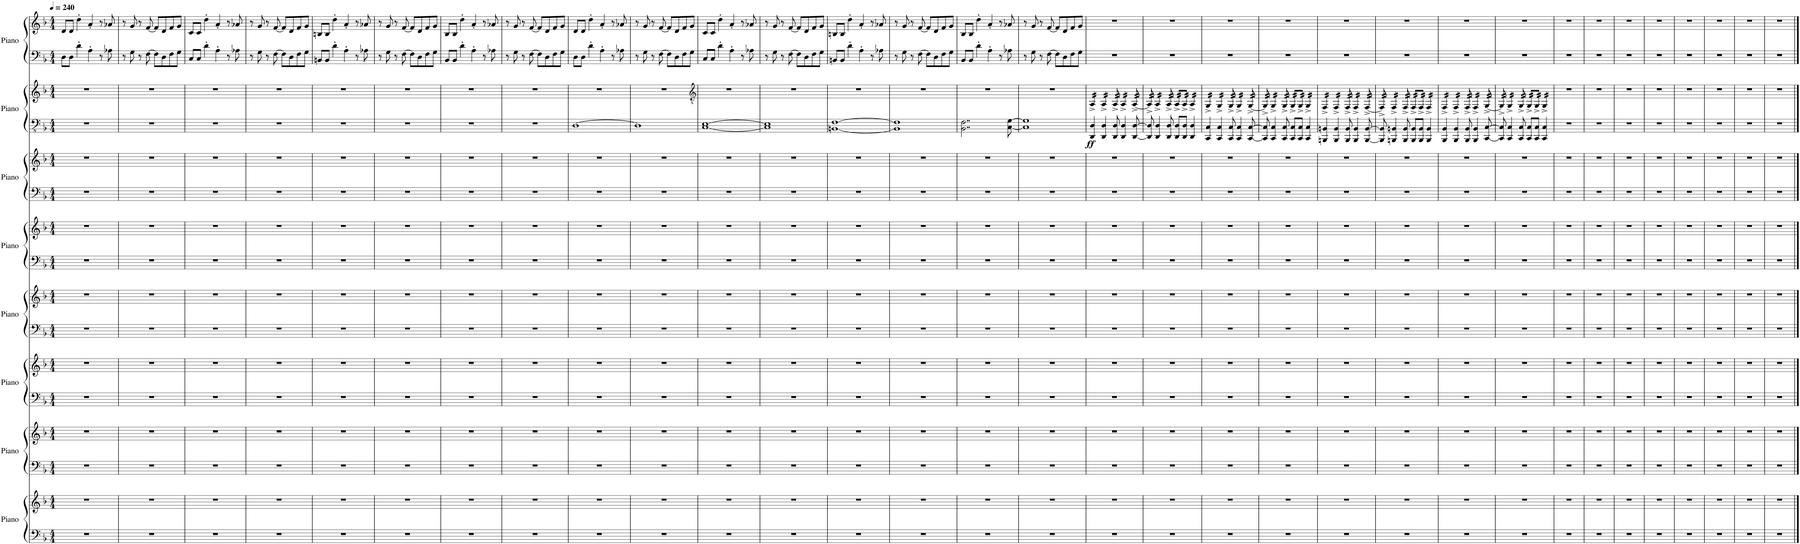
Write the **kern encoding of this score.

**kern	**kern	**kern	**kern	**kern	**kern	**kern	**kern	**kern	**kern	**kern	**kern	**kern	**kern	**dynam	**kern	**kern
*part8	*part8	*part7	*part7	*part6	*part6	*part5	*part5	*part4	*part4	*part3	*part3	*part2	*part2	*part2	*part1	*part1
*staff16	*staff15	*staff14	*staff13	*staff12	*staff11	*staff10	*staff9	*staff8	*staff7	*staff6	*staff5	*staff4	*staff3	*staff3/4	*staff2	*staff1
*I"Piano	*	*I"Piano	*	*I"Piano	*	*I"Piano	*	*I"Piano	*	*I"Piano	*	*I"Piano	*	*	*I"Piano	*
*I'Pno.	*	*I'Pno.	*	*I'Pno.	*	*I'Pno.	*	*I'Pno.	*	*I'Pno.	*	*I'Pno.	*	*	*I'Pno.	*
*clefF4	*clefG2	*clefF4	*clefG2	*clefF4	*clefG2	*clefF4	*clefG2	*clefF4	*clefG2	*clefF4	*clefG2	*clefFv4	*clefG2	*	*clefF4	*clefG2
*k[b-]	*k[b-]	*k[b-]	*k[b-]	*k[b-]	*k[b-]	*k[b-]	*k[b-]	*k[b-]	*k[b-]	*k[b-]	*k[b-]	*k[b-]	*k[b-]	*	*k[b-]	*k[b-]
*M4/4	*M4/4	*M4/4	*M4/4	*M4/4	*M4/4	*M4/4	*M4/4	*M4/4	*M4/4	*M4/4	*M4/4	*M4/4	*M4/4	*	*M4/4	*M4/4
*MM240	*MM240	*MM240	*MM240	*MM240	*MM240	*MM240	*MM240	*MM240	*MM240	*MM240	*MM240	*MM240	*MM240	*	*MM240	*MM240
=1	=1	=1	=1	=1	=1	=1	=1	=1	=1	=1	=1	=1	=1	=1	=1	=1
1r	1r	1r	1r	1r	1r	1r	1r	1r	1r	1r	1r	1r	1r	.	8D\L	8d/L
.	.	.	.	.	.	.	.	.	.	.	.	.	.	.	8D\J	8d/J
.	.	.	.	.	.	.	.	.	.	.	.	.	.	.	4d'\	4dd'\
.	.	.	.	.	.	.	.	.	.	.	.	.	.	.	4A'\	4a'/
.	.	.	.	.	.	.	.	.	.	.	.	.	.	.	8r	8r
.	.	.	.	.	.	.	.	.	.	.	.	.	.	.	8A-X\	8a-X/
=2	=2	=2	=2	=2	=2	=2	=2	=2	=2	=2	=2	=2	=2	=2	=2	=2
1r	1r	1r	1r	1r	1r	1r	1r	1r	1r	1r	1r	1r	1r	.	8r	8r
.	.	.	.	.	.	.	.	.	.	.	.	.	.	.	8G\	8g/
.	.	.	.	.	.	.	.	.	.	.	.	.	.	.	8r	8r
.	.	.	.	.	.	.	.	.	.	.	.	.	.	.	[8F\	[8f/
.	.	.	.	.	.	.	.	.	.	.	.	.	.	.	8F\L]	8f/L]
.	.	.	.	.	.	.	.	.	.	.	.	.	.	.	8D\	8d/
.	.	.	.	.	.	.	.	.	.	.	.	.	.	.	8F\	8f/
.	.	.	.	.	.	.	.	.	.	.	.	.	.	.	8G\J	8g/J
=3	=3	=3	=3	=3	=3	=3	=3	=3	=3	=3	=3	=3	=3	=3	=3	=3
1r	1r	1r	1r	1r	1r	1r	1r	1r	1r	1r	1r	1r	1r	.	8C/L	8c/L
.	.	.	.	.	.	.	.	.	.	.	.	.	.	.	8C/J	8c/J
.	.	.	.	.	.	.	.	.	.	.	.	.	.	.	4d'\	4dd'\
.	.	.	.	.	.	.	.	.	.	.	.	.	.	.	4A'\	4a'/
.	.	.	.	.	.	.	.	.	.	.	.	.	.	.	8r	8r
.	.	.	.	.	.	.	.	.	.	.	.	.	.	.	8A-X\	8a-X/
=4	=4	=4	=4	=4	=4	=4	=4	=4	=4	=4	=4	=4	=4	=4	=4	=4
1r	1r	1r	1r	1r	1r	1r	1r	1r	1r	1r	1r	1r	1r	.	8r	8r
.	.	.	.	.	.	.	.	.	.	.	.	.	.	.	8G\	8g/
.	.	.	.	.	.	.	.	.	.	.	.	.	.	.	8r	8r
.	.	.	.	.	.	.	.	.	.	.	.	.	.	.	[8F\	[8f/
.	.	.	.	.	.	.	.	.	.	.	.	.	.	.	8F\L]	8f/L]
.	.	.	.	.	.	.	.	.	.	.	.	.	.	.	8D\	8d/
.	.	.	.	.	.	.	.	.	.	.	.	.	.	.	8F\	8f/
.	.	.	.	.	.	.	.	.	.	.	.	.	.	.	8G\J	8g/J
=5	=5	=5	=5	=5	=5	=5	=5	=5	=5	=5	=5	=5	=5	=5	=5	=5
1r	1r	1r	1r	1r	1r	1r	1r	1r	1r	1r	1r	1r	1r	.	8BBn/L	8Bn/L
.	.	.	.	.	.	.	.	.	.	.	.	.	.	.	8BB/J	8B/J
.	.	.	.	.	.	.	.	.	.	.	.	.	.	.	4d'\	4dd'\
.	.	.	.	.	.	.	.	.	.	.	.	.	.	.	4A'\	4a'/
.	.	.	.	.	.	.	.	.	.	.	.	.	.	.	8r	8r
.	.	.	.	.	.	.	.	.	.	.	.	.	.	.	8A-X\	8a-X/
=6	=6	=6	=6	=6	=6	=6	=6	=6	=6	=6	=6	=6	=6	=6	=6	=6
1r	1r	1r	1r	1r	1r	1r	1r	1r	1r	1r	1r	1r	1r	.	8r	8r
.	.	.	.	.	.	.	.	.	.	.	.	.	.	.	8G\	8g/
.	.	.	.	.	.	.	.	.	.	.	.	.	.	.	8r	8r
.	.	.	.	.	.	.	.	.	.	.	.	.	.	.	[8F\	[8f/
.	.	.	.	.	.	.	.	.	.	.	.	.	.	.	8F\L]	8f/L]
.	.	.	.	.	.	.	.	.	.	.	.	.	.	.	8D\	8d/
.	.	.	.	.	.	.	.	.	.	.	.	.	.	.	8F\	8f/
.	.	.	.	.	.	.	.	.	.	.	.	.	.	.	8G\J	8g/J
=7	=7	=7	=7	=7	=7	=7	=7	=7	=7	=7	=7	=7	=7	=7	=7	=7
1r	1r	1r	1r	1r	1r	1r	1r	1r	1r	1r	1r	1r	1r	.	8BB-/L	8B-/L
.	.	.	.	.	.	.	.	.	.	.	.	.	.	.	8BB-/J	8B-/J
.	.	.	.	.	.	.	.	.	.	.	.	.	.	.	4d'\	4dd'\
.	.	.	.	.	.	.	.	.	.	.	.	.	.	.	4A'\	4a'/
.	.	.	.	.	.	.	.	.	.	.	.	.	.	.	8r	8r
.	.	.	.	.	.	.	.	.	.	.	.	.	.	.	8A-X\	8a-X/
=8	=8	=8	=8	=8	=8	=8	=8	=8	=8	=8	=8	=8	=8	=8	=8	=8
1r	1r	1r	1r	1r	1r	1r	1r	1r	1r	1r	1r	1r	1r	.	8r	8r
.	.	.	.	.	.	.	.	.	.	.	.	.	.	.	8G\	8g/
.	.	.	.	.	.	.	.	.	.	.	.	.	.	.	8r	8r
.	.	.	.	.	.	.	.	.	.	.	.	.	.	.	[8F\	[8f/
.	.	.	.	.	.	.	.	.	.	.	.	.	.	.	8F\L]	8f/L]
.	.	.	.	.	.	.	.	.	.	.	.	.	.	.	8D\	8d/
.	.	.	.	.	.	.	.	.	.	.	.	.	.	.	8F\	8f/
.	.	.	.	.	.	.	.	.	.	.	.	.	.	.	8G\J	8g/J
=9	=9	=9	=9	=9	=9	=9	=9	=9	=9	=9	=9	=9	=9	=9	=9	=9
1r	1r	1r	1r	1r	1r	1r	1r	1r	1r	1r	1r	[1DD	1r	.	8D\L	8d/L
.	.	.	.	.	.	.	.	.	.	.	.	.	.	.	8D\J	8d/J
.	.	.	.	.	.	.	.	.	.	.	.	.	.	.	4d'\	4dd'\
.	.	.	.	.	.	.	.	.	.	.	.	.	.	.	4A'\	4a'/
.	.	.	.	.	.	.	.	.	.	.	.	.	.	.	8r	8r
.	.	.	.	.	.	.	.	.	.	.	.	.	.	.	8A-X\	8a-X/
=10	=10	=10	=10	=10	=10	=10	=10	=10	=10	=10	=10	=10	=10	=10	=10	=10
1r	1r	1r	1r	1r	1r	1r	1r	1r	1r	1r	1r	1DD]	1r	.	8r	8r
.	.	.	.	.	.	.	.	.	.	.	.	.	.	.	8G\	8g/
.	.	.	.	.	.	.	.	.	.	.	.	.	.	.	8r	8r
.	.	.	.	.	.	.	.	.	.	.	.	.	.	.	[8F\	[8f/
.	.	.	.	.	.	.	.	.	.	.	.	.	.	.	8F\L]	8f/L]
.	.	.	.	.	.	.	.	.	.	.	.	.	.	.	8D\	8d/
.	.	.	.	.	.	.	.	.	.	.	.	.	.	.	8F\	8f/
.	.	.	.	.	.	.	.	.	.	.	.	.	.	.	8G\J	8g/J
=11	=11	=11	=11	=11	=11	=11	=11	=11	=11	=11	=11	=11	=11	=11	=11	=11
*	*	*	*	*	*	*	*	*	*	*	*	*	*clefGv2	*	*	*
1r	1r	1r	1r	1r	1r	1r	1r	1r	1r	1r	1r	[1CC [1EE	1r	.	8C/L	8c/L
.	.	.	.	.	.	.	.	.	.	.	.	.	.	.	8C/J	8c/J
.	.	.	.	.	.	.	.	.	.	.	.	.	.	.	4d'\	4dd'\
.	.	.	.	.	.	.	.	.	.	.	.	.	.	.	4A'\	4a'/
.	.	.	.	.	.	.	.	.	.	.	.	.	.	.	8r	8r
.	.	.	.	.	.	.	.	.	.	.	.	.	.	.	8A-X\	8a-X/
=12	=12	=12	=12	=12	=12	=12	=12	=12	=12	=12	=12	=12	=12	=12	=12	=12
1r	1r	1r	1r	1r	1r	1r	1r	1r	1r	1r	1r	1CC] 1EE]	1r	.	8r	8r
.	.	.	.	.	.	.	.	.	.	.	.	.	.	.	8G\	8g/
.	.	.	.	.	.	.	.	.	.	.	.	.	.	.	8r	8r
.	.	.	.	.	.	.	.	.	.	.	.	.	.	.	[8F\	[8f/
.	.	.	.	.	.	.	.	.	.	.	.	.	.	.	8F\L]	8f/L]
.	.	.	.	.	.	.	.	.	.	.	.	.	.	.	8D\	8d/
.	.	.	.	.	.	.	.	.	.	.	.	.	.	.	8F\	8f/
.	.	.	.	.	.	.	.	.	.	.	.	.	.	.	8G\J	8g/J
=13	=13	=13	=13	=13	=13	=13	=13	=13	=13	=13	=13	=13	=13	=13	=13	=13
1r	1r	1r	1r	1r	1r	1r	1r	1r	1r	1r	1r	[1BBBn [1FF	1r	.	8BBn/L	8Bn/L
.	.	.	.	.	.	.	.	.	.	.	.	.	.	.	8BB/J	8B/J
.	.	.	.	.	.	.	.	.	.	.	.	.	.	.	4d'\	4dd'\
.	.	.	.	.	.	.	.	.	.	.	.	.	.	.	4A'\	4a'/
.	.	.	.	.	.	.	.	.	.	.	.	.	.	.	8r	8r
.	.	.	.	.	.	.	.	.	.	.	.	.	.	.	8A-X\	8a-X/
=14	=14	=14	=14	=14	=14	=14	=14	=14	=14	=14	=14	=14	=14	=14	=14	=14
1r	1r	1r	1r	1r	1r	1r	1r	1r	1r	1r	1r	1BBB] 1FF]	1r	.	8r	8r
.	.	.	.	.	.	.	.	.	.	.	.	.	.	.	8G\	8g/
.	.	.	.	.	.	.	.	.	.	.	.	.	.	.	8r	8r
.	.	.	.	.	.	.	.	.	.	.	.	.	.	.	[8F\	[8f/
.	.	.	.	.	.	.	.	.	.	.	.	.	.	.	8F\L]	8f/L]
.	.	.	.	.	.	.	.	.	.	.	.	.	.	.	8D\	8d/
.	.	.	.	.	.	.	.	.	.	.	.	.	.	.	8F\	8f/
.	.	.	.	.	.	.	.	.	.	.	.	.	.	.	8G\J	8g/J
=15	=15	=15	=15	=15	=15	=15	=15	=15	=15	=15	=15	=15	=15	=15	=15	=15
1r	1r	1r	1r	1r	1r	1r	1r	1r	1r	1r	1r	2..BBB-\ 2..FF\	1r	.	8BB-/L	8B-/L
.	.	.	.	.	.	.	.	.	.	.	.	.	.	.	8BB-/J	8B-/J
.	.	.	.	.	.	.	.	.	.	.	.	.	.	.	4d'\	4dd'\
.	.	.	.	.	.	.	.	.	.	.	.	.	.	.	4A'\	4a'/
.	.	.	.	.	.	.	.	.	.	.	.	.	.	.	8r	8r
.	.	.	.	.	.	.	.	.	.	.	.	[8CC\ [8GG\	.	.	8A-X\	8a-X/
=16	=16	=16	=16	=16	=16	=16	=16	=16	=16	=16	=16	=16	=16	=16	=16	=16
1r	1r	1r	1r	1r	1r	1r	1r	1r	1r	1r	1r	1CC] 1GG]	1r	.	8r	8r
.	.	.	.	.	.	.	.	.	.	.	.	.	.	.	8G\	8g/
.	.	.	.	.	.	.	.	.	.	.	.	.	.	.	8r	8r
.	.	.	.	.	.	.	.	.	.	.	.	.	.	.	[8F\	[8f/
.	.	.	.	.	.	.	.	.	.	.	.	.	.	.	8F\L]	8f/L]
.	.	.	.	.	.	.	.	.	.	.	.	.	.	.	8D\	8d/
.	.	.	.	.	.	.	.	.	.	.	.	.	.	.	8F\	8f/
.	.	.	.	.	.	.	.	.	.	.	.	.	.	.	8G\J	8g/J
=17	=17	=17	=17	=17	=17	=17	=17	=17	=17	=17	=17	=17	=17	=17	=17	=17
!	!	!	!	!	!	!	!	!	!	!	!	!	!	!LO:DY:b=2	!	!
*	*	*	*	*	*	*	*	*	*	*	*	*	*tremolo	*	*	*
1r	1r	1r	1r	1r	1r	1r	1r	1r	1r	1r	1r	4DDD/ 4DD/	16AA^/LL	ff	1r	1r
.	.	.	.	.	.	.	.	.	.	.	.	.	16AA^/	.	.	.
.	.	.	.	.	.	.	.	.	.	.	.	.	16AA^/	.	.	.
.	.	.	.	.	.	.	.	.	.	.	.	.	16AA^/JJ	.	.	.
.	.	.	.	.	.	.	.	.	.	.	.	4DDD/ 4DD/	16AA^/LL	.	.	.
.	.	.	.	.	.	.	.	.	.	.	.	.	16AA^/	.	.	.
.	.	.	.	.	.	.	.	.	.	.	.	.	16AA^/	.	.	.
.	.	.	.	.	.	.	.	.	.	.	.	.	16AA^/JJ	.	.	.
.	.	.	.	.	.	.	.	.	.	.	.	8DDD/ 8DD/	32AA^/	.	.	.
.	.	.	.	.	.	.	.	.	.	.	.	.	32AA^/	.	.	.
.	.	.	.	.	.	.	.	.	.	.	.	.	32AA^/	.	.	.
.	.	.	.	.	.	.	.	.	.	.	.	.	32AA^/	.	.	.
.	.	.	.	.	.	.	.	.	.	.	.	4DDD/ 4DD/	16AA^/LL	.	.	.
.	.	.	.	.	.	.	.	.	.	.	.	.	16AA^/	.	.	.
.	.	.	.	.	.	.	.	.	.	.	.	.	16AA^/	.	.	.
.	.	.	.	.	.	.	.	.	.	.	.	.	16AA^/JJ	.	.	.
.	.	.	.	.	.	.	.	.	.	.	.	[8DDD/ [8DD/	[32AA^/	.	.	.
.	.	.	.	.	.	.	.	.	.	.	.	.	32AA^/	.	.	.
.	.	.	.	.	.	.	.	.	.	.	.	.	32AA^/	.	.	.
.	.	.	.	.	.	.	.	.	.	.	.	.	32AA^/	.	.	.
=18	=18	=18	=18	=18	=18	=18	=18	=18	=18	=18	=18	=18	=18	=18	=18	=18
1r	1r	1r	1r	1r	1r	1r	1r	1r	1r	1r	1r	8DDD/] 8DD/]	32AA^/]	.	1r	1r
.	.	.	.	.	.	.	.	.	.	.	.	.	32AA^/	.	.	.
.	.	.	.	.	.	.	.	.	.	.	.	.	32AA^/	.	.	.
.	.	.	.	.	.	.	.	.	.	.	.	.	32AA^/	.	.	.
.	.	.	.	.	.	.	.	.	.	.	.	4DDD/ 4DD/	16AA^/LL	.	.	.
.	.	.	.	.	.	.	.	.	.	.	.	.	16AA^/	.	.	.
.	.	.	.	.	.	.	.	.	.	.	.	.	16AA^/	.	.	.
.	.	.	.	.	.	.	.	.	.	.	.	.	16AA^/JJ	.	.	.
.	.	.	.	.	.	.	.	.	.	.	.	8DDD/ 8DD/	32AA^/	.	.	.
.	.	.	.	.	.	.	.	.	.	.	.	.	32AA^/	.	.	.
.	.	.	.	.	.	.	.	.	.	.	.	.	32AA^/	.	.	.
.	.	.	.	.	.	.	.	.	.	.	.	.	32AA^/	.	.	.
.	.	.	.	.	.	.	.	.	.	.	.	8DDD/ 8DD/L	32AA^/LLL	.	.	.
.	.	.	.	.	.	.	.	.	.	.	.	.	32AA^/	.	.	.
.	.	.	.	.	.	.	.	.	.	.	.	.	32AA^/	.	.	.
.	.	.	.	.	.	.	.	.	.	.	.	.	32AA^/	.	.	.
.	.	.	.	.	.	.	.	.	.	.	.	8DDD/ 8DD/J	32AA^/	.	.	.
.	.	.	.	.	.	.	.	.	.	.	.	.	32AA^/	.	.	.
.	.	.	.	.	.	.	.	.	.	.	.	.	32AA^/	.	.	.
.	.	.	.	.	.	.	.	.	.	.	.	.	32AA^/JJJ	.	.	.
.	.	.	.	.	.	.	.	.	.	.	.	4DDD/ 4DD/	16AA^/LL	.	.	.
.	.	.	.	.	.	.	.	.	.	.	.	.	16AA^/	.	.	.
.	.	.	.	.	.	.	.	.	.	.	.	.	16AA^/	.	.	.
.	.	.	.	.	.	.	.	.	.	.	.	.	16AA^/JJ	.	.	.
=19	=19	=19	=19	=19	=19	=19	=19	=19	=19	=19	=19	=19	=19	=19	=19	=19
1r	1r	1r	1r	1r	1r	1r	1r	1r	1r	1r	1r	4CCC/ 4CC/	16GG^/LL	.	1r	1r
.	.	.	.	.	.	.	.	.	.	.	.	.	16GG^/	.	.	.
.	.	.	.	.	.	.	.	.	.	.	.	.	16GG^/	.	.	.
.	.	.	.	.	.	.	.	.	.	.	.	.	16GG^/JJ	.	.	.
.	.	.	.	.	.	.	.	.	.	.	.	4CCC/ 4CC/	16GG^/LL	.	.	.
.	.	.	.	.	.	.	.	.	.	.	.	.	16GG^/	.	.	.
.	.	.	.	.	.	.	.	.	.	.	.	.	16GG^/	.	.	.
.	.	.	.	.	.	.	.	.	.	.	.	.	16GG^/JJ	.	.	.
.	.	.	.	.	.	.	.	.	.	.	.	8CCC/ 8CC/	32GG^/	.	.	.
.	.	.	.	.	.	.	.	.	.	.	.	.	32GG^/	.	.	.
.	.	.	.	.	.	.	.	.	.	.	.	.	32GG^/	.	.	.
.	.	.	.	.	.	.	.	.	.	.	.	.	32GG^/	.	.	.
.	.	.	.	.	.	.	.	.	.	.	.	4CCC/ 4CC/	16GG^/LL	.	.	.
.	.	.	.	.	.	.	.	.	.	.	.	.	16GG^/	.	.	.
.	.	.	.	.	.	.	.	.	.	.	.	.	16GG^/	.	.	.
.	.	.	.	.	.	.	.	.	.	.	.	.	16GG^/JJ	.	.	.
.	.	.	.	.	.	.	.	.	.	.	.	[8CCC/ [8CC/	[32GG^/	.	.	.
.	.	.	.	.	.	.	.	.	.	.	.	.	32GG^/	.	.	.
.	.	.	.	.	.	.	.	.	.	.	.	.	32GG^/	.	.	.
.	.	.	.	.	.	.	.	.	.	.	.	.	32GG^/	.	.	.
=20	=20	=20	=20	=20	=20	=20	=20	=20	=20	=20	=20	=20	=20	=20	=20	=20
1r	1r	1r	1r	1r	1r	1r	1r	1r	1r	1r	1r	8CCC/] 8CC/]	32GG^/]	.	1r	1r
.	.	.	.	.	.	.	.	.	.	.	.	.	32GG^/	.	.	.
.	.	.	.	.	.	.	.	.	.	.	.	.	32GG^/	.	.	.
.	.	.	.	.	.	.	.	.	.	.	.	.	32GG^/	.	.	.
.	.	.	.	.	.	.	.	.	.	.	.	4CCC/ 4CC/	16GG^/LL	.	.	.
.	.	.	.	.	.	.	.	.	.	.	.	.	16GG^/	.	.	.
.	.	.	.	.	.	.	.	.	.	.	.	.	16GG^/	.	.	.
.	.	.	.	.	.	.	.	.	.	.	.	.	16GG^/JJ	.	.	.
.	.	.	.	.	.	.	.	.	.	.	.	8CCC/ 8CC/	32GG^/	.	.	.
.	.	.	.	.	.	.	.	.	.	.	.	.	32GG^/	.	.	.
.	.	.	.	.	.	.	.	.	.	.	.	.	32GG^/	.	.	.
.	.	.	.	.	.	.	.	.	.	.	.	.	32GG^/	.	.	.
.	.	.	.	.	.	.	.	.	.	.	.	8CCC/ 8CC/L	32GG^/LLL	.	.	.
.	.	.	.	.	.	.	.	.	.	.	.	.	32GG^/	.	.	.
.	.	.	.	.	.	.	.	.	.	.	.	.	32GG^/	.	.	.
.	.	.	.	.	.	.	.	.	.	.	.	.	32GG^/	.	.	.
.	.	.	.	.	.	.	.	.	.	.	.	8CCC/ 8CC/J	32GG^/	.	.	.
.	.	.	.	.	.	.	.	.	.	.	.	.	32GG^/	.	.	.
.	.	.	.	.	.	.	.	.	.	.	.	.	32GG^/	.	.	.
.	.	.	.	.	.	.	.	.	.	.	.	.	32GG^/JJJ	.	.	.
.	.	.	.	.	.	.	.	.	.	.	.	4CCC/ 4CC/	16GG^/LL	.	.	.
.	.	.	.	.	.	.	.	.	.	.	.	.	16GG^/	.	.	.
.	.	.	.	.	.	.	.	.	.	.	.	.	16GG^/	.	.	.
.	.	.	.	.	.	.	.	.	.	.	.	.	16GG^/JJ	.	.	.
=21	=21	=21	=21	=21	=21	=21	=21	=21	=21	=21	=21	=21	=21	=21	=21	=21
1r	1r	1r	1r	1r	1r	1r	1r	1r	1r	1r	1r	4BBBBn/ 4BBBn/	16FF^/LL	.	1r	1r
.	.	.	.	.	.	.	.	.	.	.	.	.	16FF^/	.	.	.
.	.	.	.	.	.	.	.	.	.	.	.	.	16FF^/	.	.	.
.	.	.	.	.	.	.	.	.	.	.	.	.	16FF^/JJ	.	.	.
.	.	.	.	.	.	.	.	.	.	.	.	4BBBB/ 4BBB/	16FF^/LL	.	.	.
.	.	.	.	.	.	.	.	.	.	.	.	.	16FF^/	.	.	.
.	.	.	.	.	.	.	.	.	.	.	.	.	16FF^/	.	.	.
.	.	.	.	.	.	.	.	.	.	.	.	.	16FF^/JJ	.	.	.
.	.	.	.	.	.	.	.	.	.	.	.	8BBBB/ 8BBB/	32FF^/	.	.	.
.	.	.	.	.	.	.	.	.	.	.	.	.	32FF^/	.	.	.
.	.	.	.	.	.	.	.	.	.	.	.	.	32FF^/	.	.	.
.	.	.	.	.	.	.	.	.	.	.	.	.	32FF^/	.	.	.
.	.	.	.	.	.	.	.	.	.	.	.	4BBBB/ 4BBB/	16FF^/LL	.	.	.
.	.	.	.	.	.	.	.	.	.	.	.	.	16FF^/	.	.	.
.	.	.	.	.	.	.	.	.	.	.	.	.	16FF^/	.	.	.
.	.	.	.	.	.	.	.	.	.	.	.	.	16FF^/JJ	.	.	.
.	.	.	.	.	.	.	.	.	.	.	.	[8BBBB/ [8BBB/	[32FF^/	.	.	.
.	.	.	.	.	.	.	.	.	.	.	.	.	32FF^/	.	.	.
.	.	.	.	.	.	.	.	.	.	.	.	.	32FF^/	.	.	.
.	.	.	.	.	.	.	.	.	.	.	.	.	32FF^/	.	.	.
=22	=22	=22	=22	=22	=22	=22	=22	=22	=22	=22	=22	=22	=22	=22	=22	=22
1r	1r	1r	1r	1r	1r	1r	1r	1r	1r	1r	1r	8BBBB/] 8BBB/]	32FF^/]	.	1r	1r
.	.	.	.	.	.	.	.	.	.	.	.	.	32FF^/	.	.	.
.	.	.	.	.	.	.	.	.	.	.	.	.	32FF^/	.	.	.
.	.	.	.	.	.	.	.	.	.	.	.	.	32FF^/	.	.	.
.	.	.	.	.	.	.	.	.	.	.	.	4BBBBn/ 4BBBn/	16FF^/LL	.	.	.
.	.	.	.	.	.	.	.	.	.	.	.	.	16FF^/	.	.	.
.	.	.	.	.	.	.	.	.	.	.	.	.	16FF^/	.	.	.
.	.	.	.	.	.	.	.	.	.	.	.	.	16FF^/JJ	.	.	.
.	.	.	.	.	.	.	.	.	.	.	.	8BBBB/ 8BBB/	32FF^/	.	.	.
.	.	.	.	.	.	.	.	.	.	.	.	.	32FF^/	.	.	.
.	.	.	.	.	.	.	.	.	.	.	.	.	32FF^/	.	.	.
.	.	.	.	.	.	.	.	.	.	.	.	.	32FF^/	.	.	.
.	.	.	.	.	.	.	.	.	.	.	.	8BBBB/ 8BBB/L	32FF^/LLL	.	.	.
.	.	.	.	.	.	.	.	.	.	.	.	.	32FF^/	.	.	.
.	.	.	.	.	.	.	.	.	.	.	.	.	32FF^/	.	.	.
.	.	.	.	.	.	.	.	.	.	.	.	.	32FF^/	.	.	.
.	.	.	.	.	.	.	.	.	.	.	.	8BBBB/ 8BBB/J	32FF^/	.	.	.
.	.	.	.	.	.	.	.	.	.	.	.	.	32FF^/	.	.	.
.	.	.	.	.	.	.	.	.	.	.	.	.	32FF^/	.	.	.
.	.	.	.	.	.	.	.	.	.	.	.	.	32FF^/JJJ	.	.	.
.	.	.	.	.	.	.	.	.	.	.	.	4BBBB/ 4BBB/	16FF^/LL	.	.	.
.	.	.	.	.	.	.	.	.	.	.	.	.	16FF^/	.	.	.
.	.	.	.	.	.	.	.	.	.	.	.	.	16FF^/	.	.	.
.	.	.	.	.	.	.	.	.	.	.	.	.	16FF^/JJ	.	.	.
=23	=23	=23	=23	=23	=23	=23	=23	=23	=23	=23	=23	=23	=23	=23	=23	=23
1r	1r	1r	1r	1r	1r	1r	1r	1r	1r	1r	1r	4BBBB-/ 4BBB-/	16FF^/LL	.	1r	1r
.	.	.	.	.	.	.	.	.	.	.	.	.	16FF^/	.	.	.
.	.	.	.	.	.	.	.	.	.	.	.	.	16FF^/	.	.	.
.	.	.	.	.	.	.	.	.	.	.	.	.	16FF^/JJ	.	.	.
.	.	.	.	.	.	.	.	.	.	.	.	4BBBB-/ 4BBB-/	16FF^/LL	.	.	.
.	.	.	.	.	.	.	.	.	.	.	.	.	16FF^/	.	.	.
.	.	.	.	.	.	.	.	.	.	.	.	.	16FF^/	.	.	.
.	.	.	.	.	.	.	.	.	.	.	.	.	16FF^/JJ	.	.	.
.	.	.	.	.	.	.	.	.	.	.	.	8BBBB-/ 8BBB-/	32FF^/	.	.	.
.	.	.	.	.	.	.	.	.	.	.	.	.	32FF^/	.	.	.
.	.	.	.	.	.	.	.	.	.	.	.	.	32FF^/	.	.	.
.	.	.	.	.	.	.	.	.	.	.	.	.	32FF^/	.	.	.
.	.	.	.	.	.	.	.	.	.	.	.	4BBBB-/ 4BBB-/	16FF^/LL	.	.	.
.	.	.	.	.	.	.	.	.	.	.	.	.	16FF^/	.	.	.
.	.	.	.	.	.	.	.	.	.	.	.	.	16FF^/	.	.	.
.	.	.	.	.	.	.	.	.	.	.	.	.	16FF^/JJ	.	.	.
.	.	.	.	.	.	.	.	.	.	.	.	[8CCC/ [8CC/	[32GG^/	.	.	.
.	.	.	.	.	.	.	.	.	.	.	.	.	32GG^/	.	.	.
.	.	.	.	.	.	.	.	.	.	.	.	.	32GG^/	.	.	.
.	.	.	.	.	.	.	.	.	.	.	.	.	32GG^/	.	.	.
=24	=24	=24	=24	=24	=24	=24	=24	=24	=24	=24	=24	=24	=24	=24	=24	=24
1r	1r	1r	1r	1r	1r	1r	1r	1r	1r	1r	1r	8CCC/] 8CC/]	32GG^/]	.	1r	1r
.	.	.	.	.	.	.	.	.	.	.	.	.	32GG^/	.	.	.
.	.	.	.	.	.	.	.	.	.	.	.	.	32GG^/	.	.	.
.	.	.	.	.	.	.	.	.	.	.	.	.	32GG^/	.	.	.
.	.	.	.	.	.	.	.	.	.	.	.	4CCC/ 4CC/	16GG^/LL	.	.	.
.	.	.	.	.	.	.	.	.	.	.	.	.	16GG^/	.	.	.
.	.	.	.	.	.	.	.	.	.	.	.	.	16GG^/	.	.	.
.	.	.	.	.	.	.	.	.	.	.	.	.	16GG^/JJ	.	.	.
.	.	.	.	.	.	.	.	.	.	.	.	8CCC/ 8CC/	32GG^/	.	.	.
.	.	.	.	.	.	.	.	.	.	.	.	.	32GG^/	.	.	.
.	.	.	.	.	.	.	.	.	.	.	.	.	32GG^/	.	.	.
.	.	.	.	.	.	.	.	.	.	.	.	.	32GG^/	.	.	.
.	.	.	.	.	.	.	.	.	.	.	.	8CCC/ 8CC/L	32GG^/LLL	.	.	.
.	.	.	.	.	.	.	.	.	.	.	.	.	32GG^/	.	.	.
.	.	.	.	.	.	.	.	.	.	.	.	.	32GG^/	.	.	.
.	.	.	.	.	.	.	.	.	.	.	.	.	32GG^/	.	.	.
.	.	.	.	.	.	.	.	.	.	.	.	8CCC/ 8CC/J	32GG^/	.	.	.
.	.	.	.	.	.	.	.	.	.	.	.	.	32GG^/	.	.	.
.	.	.	.	.	.	.	.	.	.	.	.	.	32GG^/	.	.	.
.	.	.	.	.	.	.	.	.	.	.	.	.	32GG^/JJJ	.	.	.
.	.	.	.	.	.	.	.	.	.	.	.	4CCC/ 4CC/	16GG^/LL	.	.	.
.	.	.	.	.	.	.	.	.	.	.	.	.	16GG^/	.	.	.
.	.	.	.	.	.	.	.	.	.	.	.	.	16GG^/	.	.	.
.	.	.	.	.	.	.	.	.	.	.	.	.	16GG^/JJ	.	.	.
*	*	*	*	*	*	*	*	*	*	*	*	*	*Xtremolo	*	*	*
=25	=25	=25	=25	=25	=25	=25	=25	=25	=25	=25	=25	=25	=25	=25	=25	=25
1r	1r	1r	1r	1r	1r	1r	1r	1r	1r	1r	1r	1r	1r	.	1r	1r
=26	=26	=26	=26	=26	=26	=26	=26	=26	=26	=26	=26	=26	=26	=26	=26	=26
1r	1r	1r	1r	1r	1r	1r	1r	1r	1r	1r	1r	1r	1r	.	1r	1r
=27	=27	=27	=27	=27	=27	=27	=27	=27	=27	=27	=27	=27	=27	=27	=27	=27
1r	1r	1r	1r	1r	1r	1r	1r	1r	1r	1r	1r	1r	1r	.	1r	1r
=28	=28	=28	=28	=28	=28	=28	=28	=28	=28	=28	=28	=28	=28	=28	=28	=28
1r	1r	1r	1r	1r	1r	1r	1r	1r	1r	1r	1r	1r	1r	.	1r	1r
=29	=29	=29	=29	=29	=29	=29	=29	=29	=29	=29	=29	=29	=29	=29	=29	=29
1r	1r	1r	1r	1r	1r	1r	1r	1r	1r	1r	1r	1r	1r	.	1r	1r
=30	=30	=30	=30	=30	=30	=30	=30	=30	=30	=30	=30	=30	=30	=30	=30	=30
1r	1r	1r	1r	1r	1r	1r	1r	1r	1r	1r	1r	1r	1r	.	1r	1r
=31	=31	=31	=31	=31	=31	=31	=31	=31	=31	=31	=31	=31	=31	=31	=31	=31
1r	1r	1r	1r	1r	1r	1r	1r	1r	1r	1r	1r	1r	1r	.	1r	1r
=32	=32	=32	=32	=32	=32	=32	=32	=32	=32	=32	=32	=32	=32	=32	=32	=32
1r	1r	1r	1r	1r	1r	1r	1r	1r	1r	1r	1r	1r	1r	.	1r	1r
==	==	==	==	==	==	==	==	==	==	==	==	==	==	==	==	==
*-	*-	*-	*-	*-	*-	*-	*-	*-	*-	*-	*-	*-	*-	*-	*-	*-
